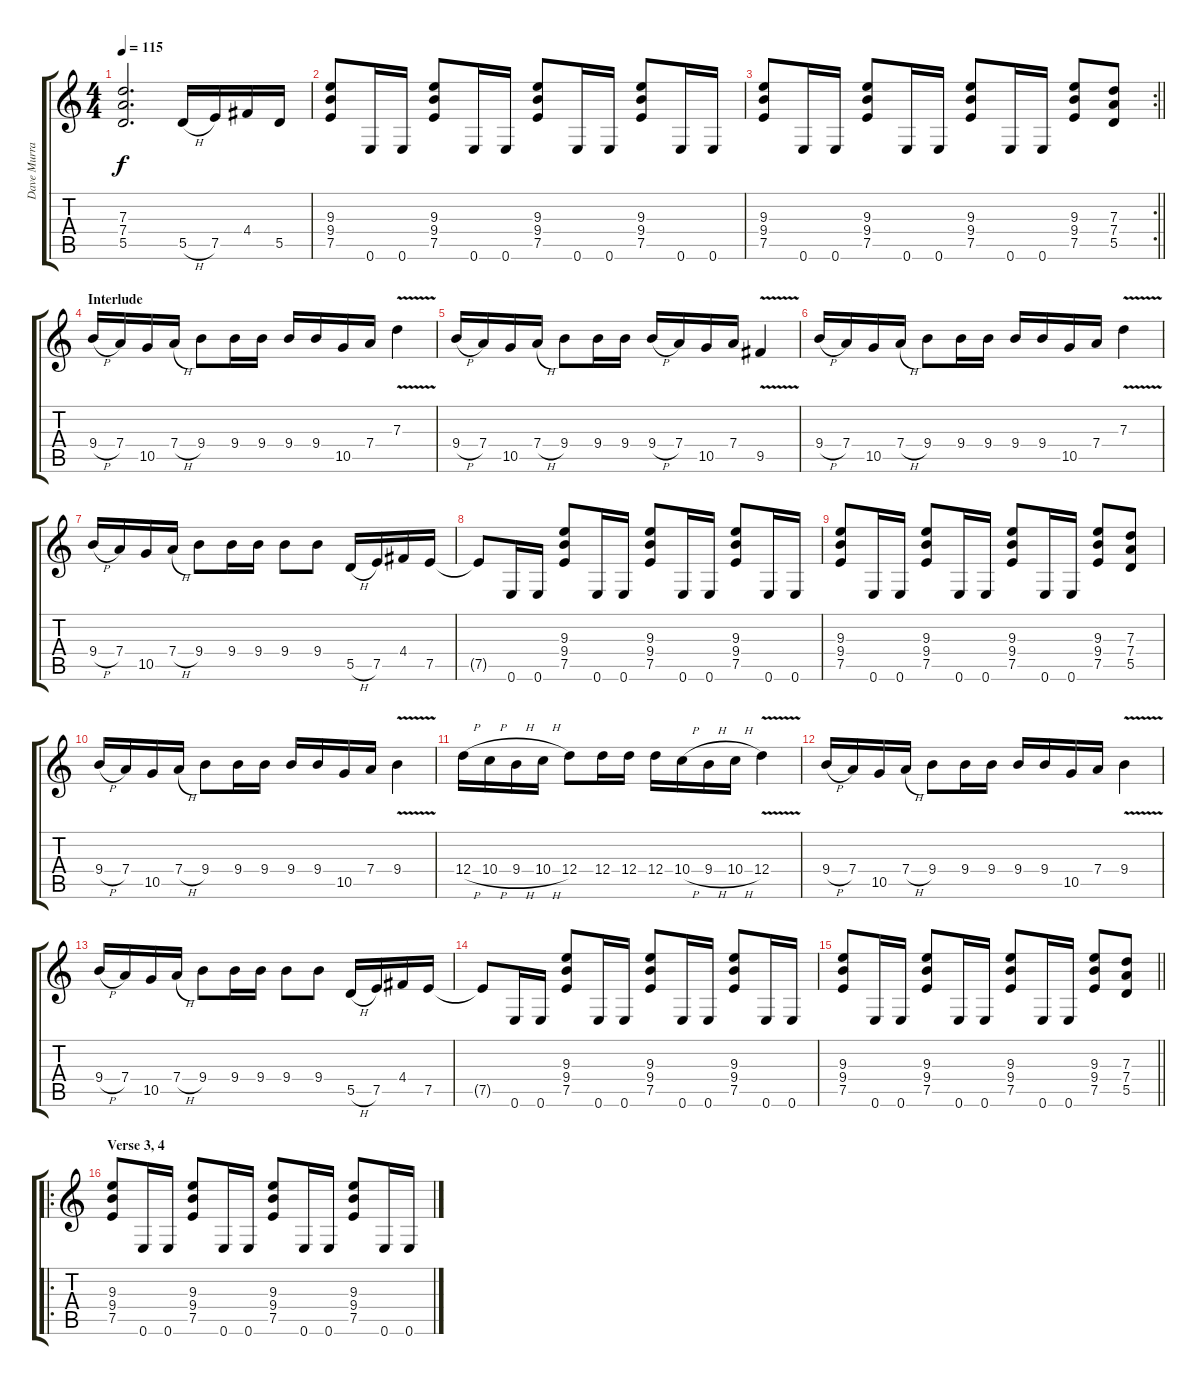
\track ("Dave Murray" "Dave Murra") {instrument distortionguitar}
\staff {score tabs}
\tuning (E4 B3 G3 D3 A2 E2) {hide}
\ts (4 4)
\tempo 115
\clef g2
\ks c
(7.3 7.4 5.5).2{d dy f} 5.5{h}.16 7.5.16 4.4.16 5.5.16 |
(9.3 9.4 7.5).8 0.6.16 0.6.16 (9.3 9.4 7.5).8 0.6.16 0.6.16 (9.3 9.4 7.5).8 0.6.16 0.6.16 (9.3 9.4 7.5).8 0.6.16 0.6.16 |
\rc 2
\barLineRight lightlight
(9.3 9.4 7.5).8 0.6.16 0.6.16 (9.3 9.4 7.5).8 0.6.16 0.6.16 (9.3 9.4 7.5).8 0.6.16 0.6.16 (9.3 9.4 7.5).8 (7.3 7.4 5.5).8 |
\section ("" "Interlude")
9.4{h}.16 7.4.16 10.5.16 7.4{h}.16 9.4.8 9.4.16 9.4.16 9.4.16 9.4.16 10.5.16 7.4.16 7.3{v}.4 |
9.4{h}.16 7.4.16 10.5.16 7.4{h}.16 9.4.8 9.4.16 9.4.16 9.4{h}.16 7.4.16 10.5.16 7.4.16 9.5{v}.4 |
9.4{h}.16 7.4.16 10.5.16 7.4{h}.16 9.4.8 9.4.16 9.4.16 9.4.16 9.4.16 10.5.16 7.4.16 7.3{v}.4 |
9.4{h}.16 7.4.16 10.5.16 7.4{h}.16 9.4.8 9.4.16 9.4.16 9.4.8 9.4.8 5.5{h}.16 7.5.16 4.4.16 7.5.16 |
7.5{t}.8 0.6.16 0.6.16 (9.3 9.4 7.5).8 0.6.16 0.6.16 (9.3 9.4 7.5).8 0.6.16 0.6.16 (9.3 9.4 7.5).8 0.6.16 0.6.16 |
(9.3 9.4 7.5).8 0.6.16 0.6.16 (9.3 9.4 7.5).8 0.6.16 0.6.16 (9.3 9.4 7.5).8 0.6.16 0.6.16 (9.3 9.4 7.5).8 (7.3 7.4 5.5).8 |
9.4{h}.16 7.4.16 10.5.16 7.4{h}.16 9.4.8 9.4.16 9.4.16 9.4.16 9.4.16 10.5.16 7.4.16 9.4{v}.4 |
12.4{h}.16 10.4{h}.16 9.4{h}.16 10.4{h}.16 12.4.8 12.4.16 12.4.16 12.4.16 10.4{h}.16 9.4{h}.16 10.4{h}.16 12.4{v}.4 |
9.4{h}.16 7.4.16 10.5.16 7.4{h}.16 9.4.8 9.4.16 9.4.16 9.4.16 9.4.16 10.5.16 7.4.16 9.4{v}.4 |
9.4{h}.16 7.4.16 10.5.16 7.4{h}.16 9.4.8 9.4.16 9.4.16 9.4.8 9.4.8 5.5{h}.16 7.5.16 4.4.16 7.5.16 |
7.5{t}.8 0.6.16 0.6.16 (9.3 9.4 7.5).8 0.6.16 0.6.16 (9.3 9.4 7.5).8 0.6.16 0.6.16 (9.3 9.4 7.5).8 0.6.16 0.6.16 |
\barLineRight lightlight
(9.3 9.4 7.5).8 0.6.16 0.6.16 (9.3 9.4 7.5).8 0.6.16 0.6.16 (9.3 9.4 7.5).8 0.6.16 0.6.16 (9.3 9.4 7.5).8 (7.3 7.4 5.5).8 |
\ro
\section ("" "Verse 3, 4")
(9.3 9.4 7.5).8 0.6.16 0.6.16 (9.3 9.4 7.5).8 0.6.16 0.6.16 (9.3 9.4 7.5).8 0.6.16 0.6.16 (9.3 9.4 7.5).8 0.6.16 0.6.16
